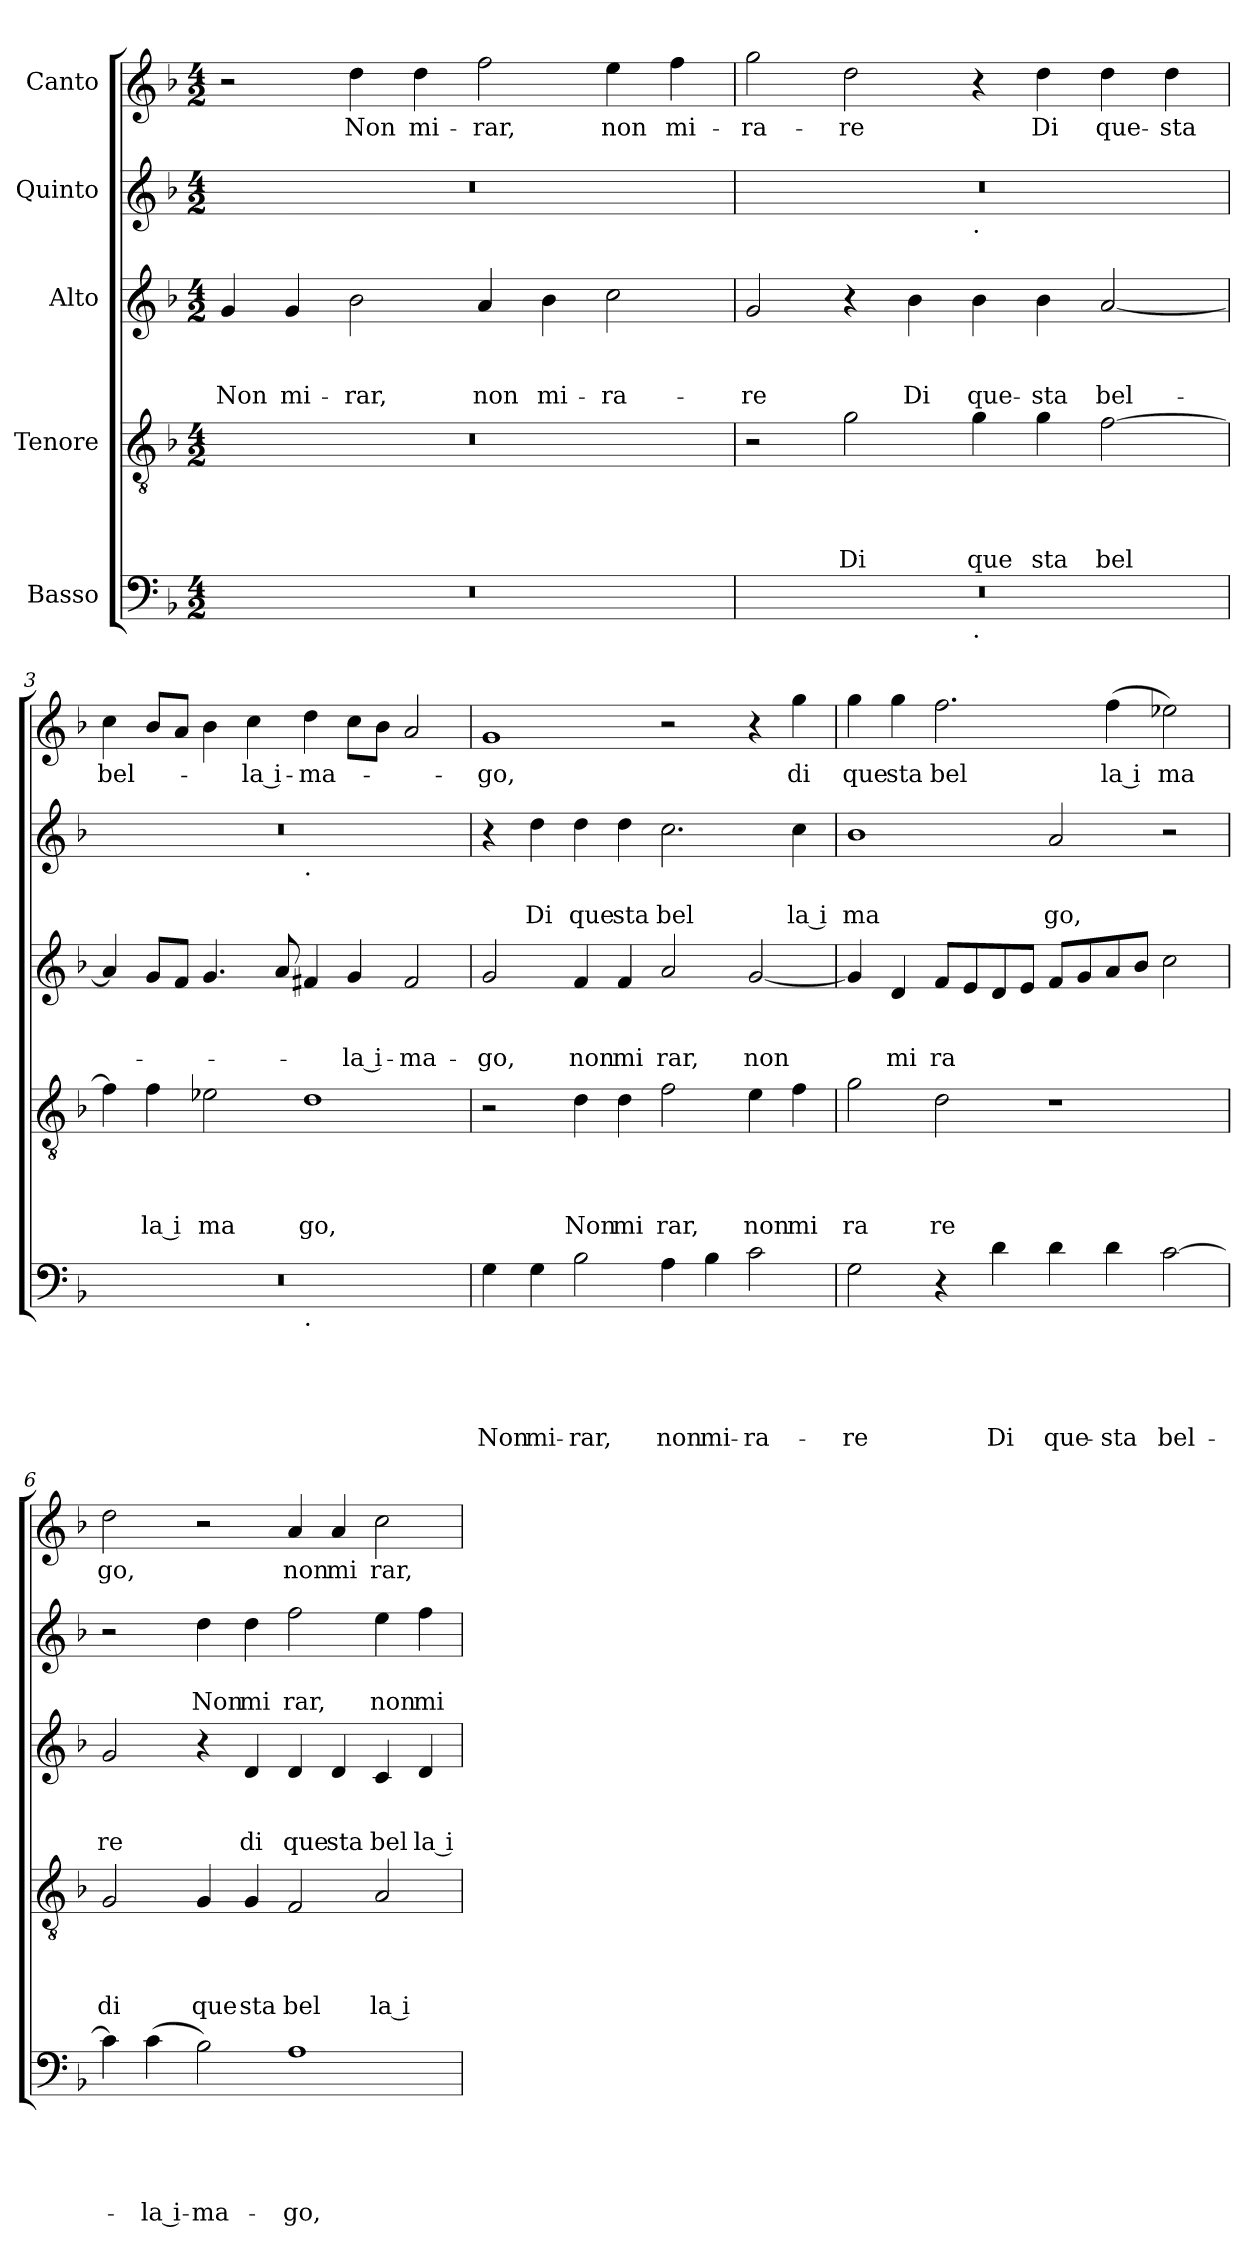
**kern	**text	**text	**text	**text	**text	**kern	**text	**text	**text	**text	**kern	**text	**text	**text	**kern	**text	**text	**kern	**text
*part5	*part5	*part5	*part5	*part5	*part5	*part4	*part4	*part4	*part4	*part4	*part3	*part3	*part3	*part3	*part2	*part2	*part2	*part1	*part1
*staff5	*staff5	*staff5	*staff5	*staff5	*staff5	*staff4	*staff4	*staff4	*staff4	*staff4	*staff3	*staff3	*staff3	*staff3	*staff2	*staff2	*staff2	*staff1	*staff1
*I"Basso	*	*	*	*	*	*I"Tenore	*	*	*	*	*I"Alto	*	*	*	*I"Quinto	*	*	*I"Canto	*
*clefF4	*	*	*	*	*	*clefGv2	*	*	*	*	*clefG2	*	*	*	*clefG2	*	*	*clefG2	*
*k[b-]	*	*	*	*	*	*k[b-]	*	*	*	*	*k[b-]	*	*	*	*k[b-]	*	*	*k[b-]	*
*F:	*	*	*	*	*	*F:	*	*	*	*	*F:	*	*	*	*F:	*	*	*F:	*
*M4/2	*	*	*	*	*	*M4/2	*	*	*	*	*M4/2	*	*	*	*M4/2	*	*	*M4/2	*
=1	=1	=1	=1	=1	=1	=1	=1	=1	=1	=1	=1	=1	=1	=1	=1	=1	=1	=1	=1
!	!	!	!	!	!	!	!	!	!	!	!	!	!	!LO:LY:b	!	!	!	!	!
0r	.	.	.	.	.	0r	.	.	.	.	4g/	.	.	Non	0r	.	.	2r	.
!	!	!	!	!	!	!	!	!	!	!	!	!	!	!LO:LY:b	!	!	!	!	!
.	.	.	.	.	.	.	.	.	.	.	4g/	.	.	mi-	.	.	.	.	.
!	!	!	!	!	!	!	!	!	!	!	!	!	!	!LO:LY:b	!	!	!	!	!LO:LY:b
.	.	.	.	.	.	.	.	.	.	.	2b-\	.	.	-rar,	.	.	.	4dd\	Non
!	!	!	!	!	!	!	!	!	!	!	!	!	!	!	!	!	!	!	!LO:LY:b
.	.	.	.	.	.	.	.	.	.	.	.	.	.	.	.	.	.	4dd\	mi-
!	!	!	!	!	!	!	!	!	!	!	!	!	!	!LO:LY:b	!	!	!	!	!LO:LY:b
.	.	.	.	.	.	.	.	.	.	.	4a/	.	.	non	.	.	.	2ff\	-rar,
!	!	!	!	!	!	!	!	!	!	!	!	!	!	!LO:LY:b	!	!	!	!	!
.	.	.	.	.	.	.	.	.	.	.	4b-\	.	.	mi-	.	.	.	.	.
!	!	!	!	!	!	!	!	!	!	!	!	!	!	!LO:LY:b	!	!	!	!	!LO:LY:b
.	.	.	.	.	.	.	.	.	.	.	2cc\	.	.	-ra-	.	.	.	4ee\	non
!	!	!	!	!	!	!	!	!	!	!	!	!	!	!	!	!	!	!	!LO:LY:b
.	.	.	.	.	.	.	.	.	.	.	.	.	.	.	.	.	.	4ff\	mi-
=2	=2	=2	=2	=2	=2	=2	=2	=2	=2	=2	=2	=2	=2	=2	=2	=2	=2	=2	=2
!	!	!	!	!	!	!	!	!	!	!	!	!	!	!LO:LY:b	!	!	!	!	!LO:LY:b
*^	*	*	*	*	*	*	*	*	*	*	*	*	*	*	*^	*	*	*	*
0r	1ryy	.	.	.	.	.	2r	.	.	.	.	2g/	.	.	-re	0r	1ryy	.	.	2gg\	-ra-
!	!	!	!	!	!	!	!	!	!	!	!LO:LY:b	!	!	!	!	!	!	!	!	!	!LO:LY:b
.	.	.	.	.	.	.	2g\	.	.	.	Di	4r	.	.	.	.	.	.	.	2dd\	-re
!	!	!	!	!	!	!	!	!	!	!	!	!	!	!	!LO:LY:b	!	!	!	!	!	!
.	.	.	.	.	.	.	.	.	.	.	.	4b-\	.	.	Di	.	.	.	.	.	.
!	!	!	!	!	!	!	!	!	!	!	!	!	!	!	!	!	!LO:TX:b:t=.	!	!	!	!
!	!LO:TX:b:t=.	!	!	!	!	!	!	!	!	!	!	!	!	!	!	!	!	!	!	!	!
!	!	!	!	!	!	!	!	!	!	!	!LO:LY:b	!	!	!	!LO:LY:b	!	!	!	!	!	!
.	1ryy	.	.	.	.	.	4g\	.	.	.	que	4b-\	.	.	que-	.	1ryy	.	.	4r	.
!	!	!	!	!	!	!	!	!	!	!	!LO:LY:b	!	!	!	!LO:LY:b	!	!	!	!	!	!LO:LY:b
.	.	.	.	.	.	.	4g\	.	.	.	sta	4b-\	.	.	-sta	.	.	.	.	4dd\	Di
!	!	!	!	!	!	!	!	!	!	!	!LO:LY:b	!	!	!	!LO:LY:b	!	!	!	!	!	!LO:LY:b
.	.	.	.	.	.	.	[>2f\	.	.	.	bel	[<2a/	.	.	bel-	.	.	.	.	4dd\	que-
!	!	!	!	!	!	!	!	!	!	!	!	!	!	!	!	!	!	!	!	!	!LO:LY:b
.	.	.	.	.	.	.	.	.	.	.	.	.	.	.	.	.	.	.	.	4dd\	-sta
=3	=3	=3	=3	=3	=3	=3	=3	=3	=3	=3	=3	=3	=3	=3	=3	=3	=3	=3	=3	=3	=3
!	!	!	!	!	!	!	!	!	!	!	!	!	!	!	!	!	!	!	!	!	!LO:LY:b
0r	1ryy	.	.	.	.	.	4f\]	.	.	.	.	4a/]	.	.	.	0r	1ryy	.	.	4cc\	bel-
!	!	!	!	!	!	!	!	!	!	!	!LO:LY:b:rj	!	!	!	!	!	!	!	!	!	!
.	.	.	.	.	.	.	4f\	.	.	.	la i	8g/L	.	.	.	.	.	.	.	8b-/L	.
.	.	.	.	.	.	.	.	.	.	.	.	8f/J	.	.	.	.	.	.	.	8a/J	.
!	!	!	!	!	!	!	!	!	!	!	!LO:LY:b	!	!	!	!	!	!	!	!	!	!
.	.	.	.	.	.	.	2e-X\	.	.	.	ma	4.g/	.	.	.	.	.	.	.	4b-\	.
!	!	!	!	!	!	!	!	!	!	!	!	!	!	!	!	!	!	!	!	!	!LO:LY:b:rj
.	.	.	.	.	.	.	.	.	.	.	.	.	.	.	.	.	.	.	.	4cc\	-la i-
.	.	.	.	.	.	.	.	.	.	.	.	8a/	.	.	.	.	.	.	.	.	.
!	!	!	!	!	!	!	!	!	!	!	!	!	!	!	!	!	!LO:TX:b:t=.	!	!	!	!
!	!LO:TX:b:t=.	!	!	!	!	!	!	!	!	!	!	!	!	!	!	!	!	!	!	!	!
!	!	!	!	!	!	!	!	!	!	!	!LO:LY:b	!	!	!	!	!	!	!	!	!	!LO:LY:b
.	1ryy	.	.	.	.	.	1d	.	.	.	go,	4f#X/	.	.	.	.	1ryy	.	.	4dd\	-ma-
!	!	!	!	!	!	!	!	!	!	!	!	!	!	!	!LO:LY:b:rj	!	!	!	!	!	!
.	.	.	.	.	.	.	.	.	.	.	.	4g/	.	.	-la i-	.	.	.	.	8cc\L	.
.	.	.	.	.	.	.	.	.	.	.	.	.	.	.	.	.	.	.	.	8b-\J	.
!	!	!	!	!	!	!	!	!	!	!	!	!	!	!	!LO:LY:b	!	!	!	!	!	!
.	.	.	.	.	.	.	.	.	.	.	.	2f#/	.	.	-ma-	.	.	.	.	2a/	.
!!LO:LB:g=z
=4	=4	=4	=4	=4	=4	=4	=4	=4	=4	=4	=4	=4	=4	=4	=4	=4	=4	=4	=4	=4	=4
!	!	!	!	!	!	!LO:LY:b	!	!	!	!	!	!	!	!	!LO:LY:b	!	!	!	!	!	!LO:LY:b
*v	*v	*	*	*	*	*	*	*	*	*	*	*	*	*	*	*v	*v	*	*	*	*
4G\	.	.	.	.	Non	2r	.	.	.	.	2g/	.	.	-go,	4r	.	.	1g	-go,
!	!	!	!	!	!LO:LY:b	!	!	!	!	!	!	!	!	!	!	!	!LO:LY:b	!	!
4G\	.	.	.	.	mi-	.	.	.	.	.	.	.	.	.	4dd\	.	Di	.	.
!	!	!	!	!	!LO:LY:b	!	!	!	!	!LO:LY:b	!	!	!	!LO:LY:b	!	!	!LO:LY:b	!	!
2B-\	.	.	.	.	-rar,	4d\	.	.	.	Non	4f/	.	.	non	4dd\	.	que	.	.
!	!	!	!	!	!	!	!	!	!	!LO:LY:b	!	!	!	!LO:LY:b	!	!	!LO:LY:b	!	!
.	.	.	.	.	.	4d\	.	.	.	mi	4f/	.	.	mi	4dd\	.	sta	.	.
!	!	!	!	!	!LO:LY:b	!	!	!	!	!LO:LY:b	!	!	!	!LO:LY:b	!	!	!LO:LY:b	!	!
4A\	.	.	.	.	non	2f\	.	.	.	rar,	2a/	.	.	rar,	2.cc\	.	bel	2r	.
!	!	!	!	!	!LO:LY:b	!	!	!	!	!	!	!	!	!	!	!	!	!	!
4B-\	.	.	.	.	mi-	.	.	.	.	.	.	.	.	.	.	.	.	.	.
!	!	!	!	!	!LO:LY:b	!	!	!	!	!LO:LY:b	!	!	!	!LO:LY:b	!	!	!	!	!
2c\	.	.	.	.	-ra-	4e\	.	.	.	non	[<2g/	.	.	non	.	.	.	4r	.
!	!	!	!	!	!	!	!	!	!	!LO:LY:b	!	!	!	!	!	!	!LO:LY:b:rj	!	!LO:LY:b
.	.	.	.	.	.	4f\	.	.	.	mi	.	.	.	.	4cc\	.	la i	4gg\	di
=5	=5	=5	=5	=5	=5	=5	=5	=5	=5	=5	=5	=5	=5	=5	=5	=5	=5	=5	=5
!	!	!	!	!	!LO:LY:b	!	!	!	!	!LO:LY:b	!	!	!	!	!	!	!LO:LY:b	!	!LO:LY:b
2G\	.	.	.	.	-re	2g\	.	.	.	ra	4g/]	.	.	.	1b-	.	ma	4gg\	que
!	!	!	!	!	!	!	!	!	!	!	!	!	!	!LO:LY:b	!	!	!	!	!LO:LY:b
.	.	.	.	.	.	.	.	.	.	.	4d/	.	.	mi	.	.	.	4gg\	sta
!	!	!	!	!	!	!	!	!	!	!LO:LY:b	!	!	!	!LO:LY:b	!	!	!	!	!LO:LY:b
4r	.	.	.	.	.	2d\	.	.	.	re	8f/L	.	.	ra	.	.	.	2.ff\	bel
.	.	.	.	.	.	.	.	.	.	.	8e/	.	.	.	.	.	.	.	.
!	!	!	!	!	!LO:LY:b	!	!	!	!	!	!	!	!	!	!	!	!	!	!
4d\	.	.	.	.	Di	.	.	.	.	.	8d/	.	.	.	.	.	.	.	.
.	.	.	.	.	.	.	.	.	.	.	8e/J	.	.	.	.	.	.	.	.
!	!	!	!	!	!LO:LY:b	!	!	!	!	!	!	!	!	!	!	!	!LO:LY:b	!	!
4d\	.	.	.	.	que-	1r	.	.	.	.	8f/L	.	.	.	2a/	.	go,	.	.
.	.	.	.	.	.	.	.	.	.	.	8g/	.	.	.	.	.	.	.	.
!	!	!	!	!	!LO:LY:b	!	!	!	!	!	!	!	!	!	!	!	!	!	!LO:LY:b:rj
4d\	.	.	.	.	-sta	.	.	.	.	.	8a/	.	.	.	.	.	.	(<4ff\	la i
.	.	.	.	.	.	.	.	.	.	.	8b-/J	.	.	.	.	.	.	.	.
!	!	!	!	!	!LO:LY:b	!	!	!	!	!	!	!	!	!	!	!	!	!	!LO:LY:b
[>2c\	.	.	.	.	bel-	.	.	.	.	.	2cc\	.	.	.	2r	.	.	2ee-X\)	ma
=6	=6	=6	=6	=6	=6	=6	=6	=6	=6	=6	=6	=6	=6	=6	=6	=6	=6	=6	=6
!	!	!	!	!	!	!	!	!	!	!LO:LY:b	!	!	!	!LO:LY:b	!	!	!	!	!LO:LY:b
4c\]	.	.	.	.	.	2G/	.	.	.	di	2g/	.	.	re	2r	.	.	2dd\	go,
!	!	!	!	!	!LO:LY:b:rj	!	!	!	!	!	!	!	!	!	!	!	!	!	!
(<4c\	.	.	.	.	-la i-	.	.	.	.	.	.	.	.	.	.	.	.	.	.
!	!	!	!	!	!LO:LY:b	!	!	!	!	!LO:LY:b	!	!	!	!	!	!	!LO:LY:b	!	!
2B-\)	.	.	.	.	-ma-	4G/	.	.	.	que	4r	.	.	.	4dd\	.	Non	2r	.
!	!	!	!	!	!	!	!	!	!	!LO:LY:b	!	!	!	!LO:LY:b	!	!	!LO:LY:b	!	!
.	.	.	.	.	.	4G/	.	.	.	sta	4d/	.	.	di	4dd\	.	mi	.	.
!	!	!	!	!	!LO:LY:b	!	!	!	!	!LO:LY:b	!	!	!	!LO:LY:b	!	!	!LO:LY:b	!	!LO:LY:b
1A	.	.	.	.	-go,	2F/	.	.	.	bel	4d/	.	.	que	2ff\	.	rar,	4a/	non
!	!	!	!	!	!	!	!	!	!	!	!	!	!	!LO:LY:b	!	!	!	!	!LO:LY:b
.	.	.	.	.	.	.	.	.	.	.	4d/	.	.	sta	.	.	.	4a/	mi
!	!	!	!	!	!	!	!	!	!	!LO:LY:b:rj	!	!	!	!LO:LY:b	!	!	!LO:LY:b	!	!LO:LY:b
.	.	.	.	.	.	2A/	.	.	.	la i	4c/	.	.	bel	4ee\	.	non	2cc\	rar,
!	!	!	!	!	!	!	!	!	!	!	!	!	!	!LO:LY:b:rj	!	!	!LO:LY:b	!	!
.	.	.	.	.	.	.	.	.	.	.	4d/	.	.	la i	4ff\	.	mi	.	.
=	=	=	=	=	=	=	=	=	=	=	=	=	=	=	=	=	=	=	=
*-	*-	*-	*-	*-	*-	*-	*-	*-	*-	*-	*-	*-	*-	*-	*-	*-	*-	*-	*-
